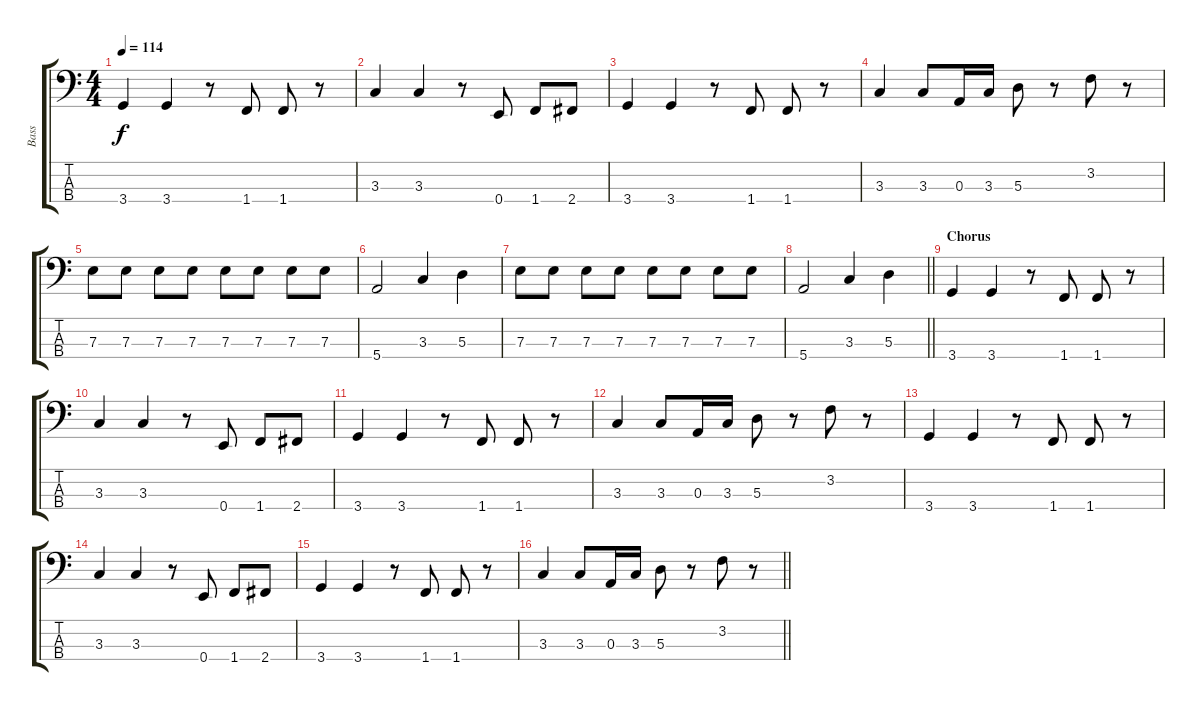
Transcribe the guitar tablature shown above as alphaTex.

\track ("Bass" "Bass") {instrument electricbassfinger}
\staff {score tabs}
\tuning (G2 D2 A1 E1) {hide}
\ts (4 4)
\tempo 114
\clef f4
\ks c
3.4.4{dy f} 3.4.4 r.8 1.4.8 1.4.8 r.8 |
3.3.4 3.3.4 r.8 0.4.8 1.4.8 2.4.8 |
3.4.4 3.4.4 r.8 1.4.8 1.4.8 r.8 |
3.3.4 3.3.8 0.3.16 3.3.16 5.3.8 r.8 3.2.8 r.8 |
7.3.8 7.3.8 7.3.8 7.3.8 7.3.8 7.3.8 7.3.8 7.3.8 |
5.4.2 3.3.4 5.3.4 |
7.3.8 7.3.8 7.3.8 7.3.8 7.3.8 7.3.8 7.3.8 7.3.8 |
\barLineRight lightlight
5.4.2 3.3.4 5.3.4 |
\section ("" "Chorus")
3.4.4 3.4.4 r.8 1.4.8 1.4.8 r.8 |
3.3.4 3.3.4 r.8 0.4.8 1.4.8 2.4.8 |
3.4.4 3.4.4 r.8 1.4.8 1.4.8 r.8 |
3.3.4 3.3.8 0.3.16 3.3.16 5.3.8 r.8 3.2.8 r.8 |
3.4.4 3.4.4 r.8 1.4.8 1.4.8 r.8 |
3.3.4 3.3.4 r.8 0.4.8 1.4.8 2.4.8 |
3.4.4 3.4.4 r.8 1.4.8 1.4.8 r.8 |
\barLineRight lightlight
3.3.4 3.3.8 0.3.16 3.3.16 5.3.8 r.8 3.2.8 r.8
